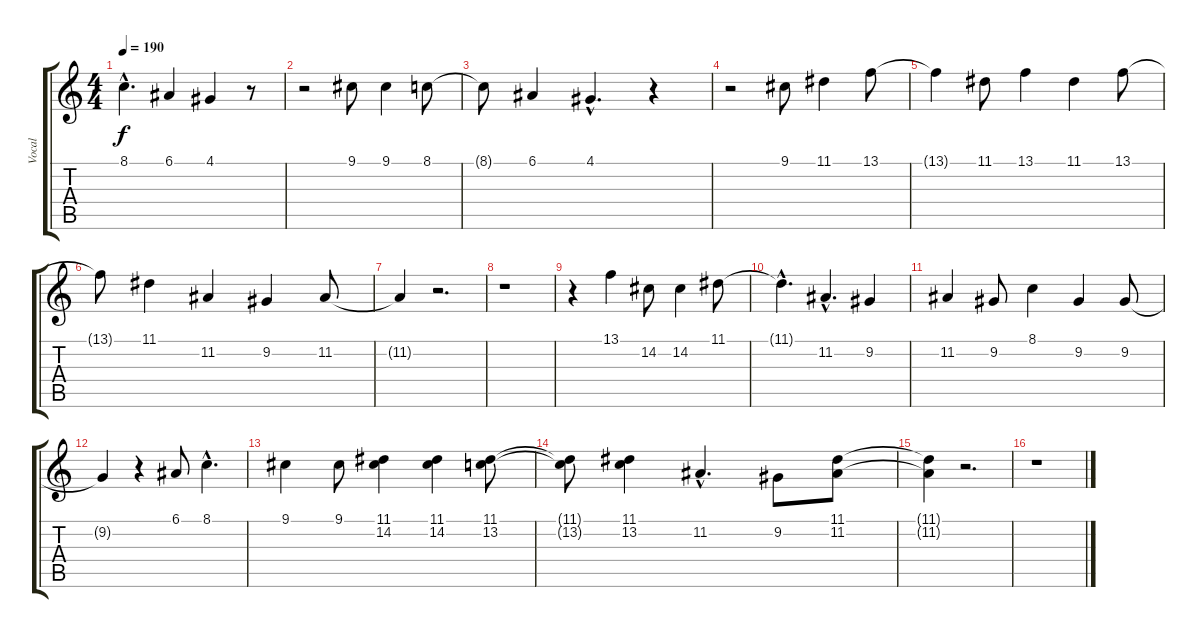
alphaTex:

\track ("Vocal" "Vocal") {instrument tenorsax}
\staff {score tabs}
\tuning (E4 B3 G3 D3 A2 E2) {hide}
\ts (4 4)
\tempo 190
\clef g2
\ks c
8.1{hac}.4{d dy f} 6.1.4 4.1.4 r.8 |
r.2 9.1.8 9.1.4 8.1.8 |
8.1{t}.8 6.1.4 4.1{hac}.4{d} r.4 |
r.2 9.1.8 11.1.4 13.1.8 |
13.1{t}.4 11.1.8 13.1.4 11.1.4 13.1.8 |
13.1{t}.8 11.1.4 11.2.4 9.2.4 11.2.8 |
11.2{t}.4 r.2{d} |
r.1 |
r.4 13.1.4 14.2.8 14.2.4 11.1.8 |
11.1{hac t}.4{d} 11.2{hac}.4{d} 9.2.4 |
11.2.4 9.2.8 8.1.4 9.2.4 9.2.8 |
9.2{t}.4 r.4 6.1.8 8.1{hac}.4{d} |
9.1.4 9.1.8 (11.1 14.2).4 (11.1 14.2).4 (11.1 13.2).8 |
(11.1{t} 13.2{t}).8 (11.1 13.2).4 11.2{hac}.4{d} 9.2.8 (11.1 11.2).8 |
(11.1{t} 11.2{t}).4 r.2{d} |
r.1
